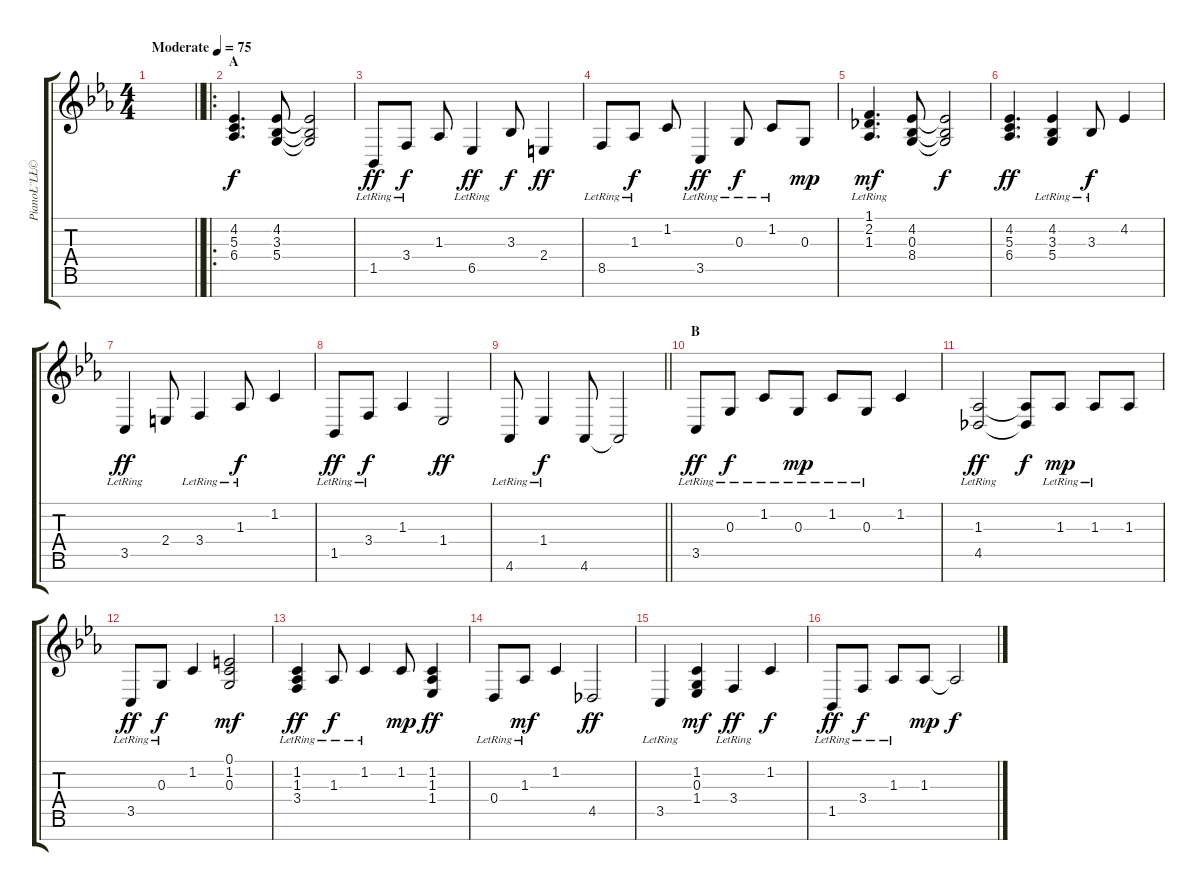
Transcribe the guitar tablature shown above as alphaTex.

\track ("PianoŁ¨LŁ©" "PianoŁ¨LŁ©") {instrument acousticgrandpiano}
\staff {score tabs}
\tuning (E4 B3 G3 D3 A2 E2 B1) {hide}
\ts (4 4)
\tempo (75 "Moderate")
\clef g2
\barLineRight lightlight
\ks eb
|
\ro
\section ("" "A")
(4.2 5.3 6.4).4{d} (4.2 3.3 5.4).8 (4.2{t} 3.3{t} 5.4{t}).2{dy f} |
1.5{lr}.8{dy ff} 3.4{lr}.8{dy f} 1.3.8 6.5{lr}.4{dy ff} 3.3.8{dy f} 2.4.4{dy ff} |
8.5{lr}.8 1.3{lr}.8{dy f} 1.2.8 3.5{lr}.4{dy ff} 0.3{lr}.8{dy f} 1.2{lr}.8 0.3.8{dy mp} |
(1.1 2.2 1.3{lr}).4{d dy mf} (4.2 0.3 8.4).8 (4.2{t} 0.3{t} 8.4{t}).2{dy f} |
(4.2 5.3 6.4).4{d dy ff} (4.2 3.3{lr} 5.4{lr}).4 3.3{lr}.8{dy f} 4.2.4 |
3.5{lr}.4{dy ff} 2.4.8 3.4{lr}.4 1.3{lr}.8{dy f} 1.2.4 |
1.5{lr}.8{dy ff} 3.4{lr}.8{dy f} 1.3.4 1.4.2{dy ff} |
\barLineRight lightlight
4.6{lr}.8 1.4{lr}.4{dy f} 4.6.8 4.6{t}.2 |
\section ("" "B")
3.5{lr}.8{dy ff} 0.3{lr}.8{dy f} 1.2{lr}.8 0.3{lr}.8{dy mp} 1.2{lr}.8 0.3{lr}.8 1.2.4 |
(1.3 4.5{lr}).2{dy ff} (1.3{t} 4.5{t}).8{dy f} 1.3{lr}.8{dy mp} 1.3{lr}.8 1.3.8 |
3.5{lr}.8{dy ff} 0.3{lr}.8{dy f} 1.2.4 (0.1 1.2 0.3).2{dy mf} |
(1.2{lr} 1.3{lr} 3.4{lr}).4{dy ff} 1.3{lr}.8{dy f} 1.2{lr}.4 1.2.8{dy mp} (1.2 1.3 1.4).4{dy ff} |
0.4{lr}.8 1.3{lr}.8{dy mf} 1.2.4 4.5.2{dy ff} |
3.5{lr}.4 (1.2 0.3 1.4).4{dy mf} 3.4{lr}.4{dy ff} 1.2.4{dy f} |
1.5{lr}.8{dy ff} 3.4{lr}.8{dy f} 1.3{lr}.8 1.3.8{dy mp} 1.3{t}.2{dy f}
